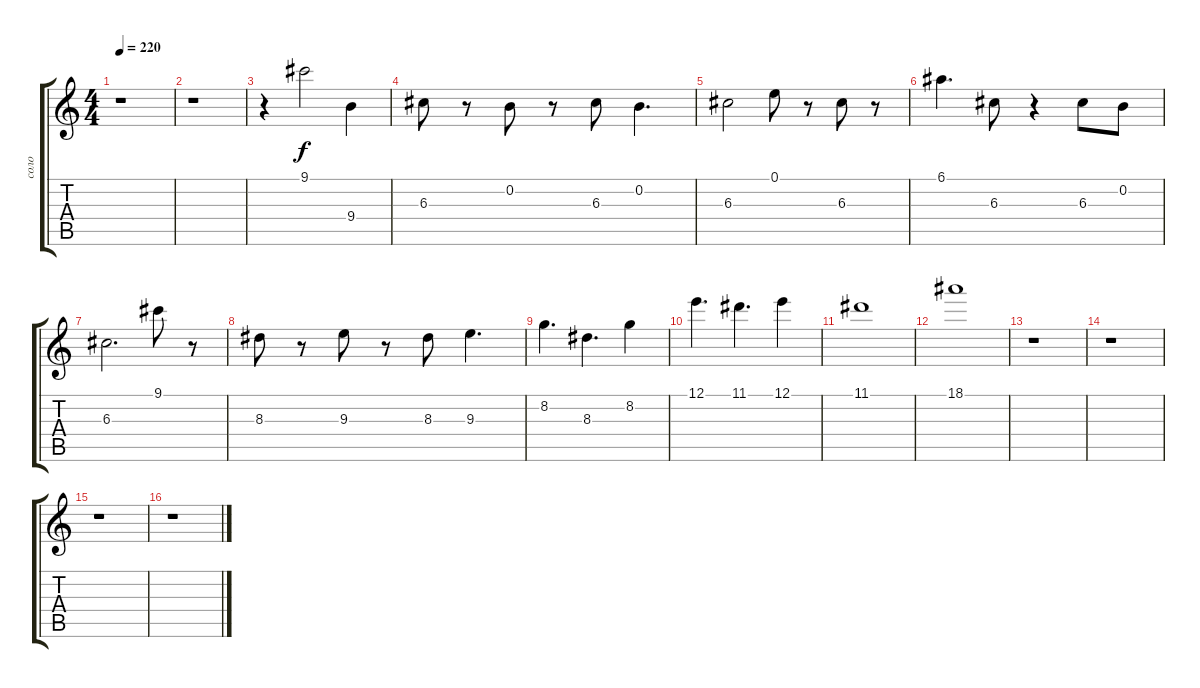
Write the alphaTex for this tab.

\track ("соло" "соло") {instrument distortionguitar}
\staff {score tabs}
\tuning (E4 B3 G3 D3 A2 E2) {hide}
\ts (4 4)
\tempo 220
\clef g2
\ks c
r.1{dy mp} |
r.1 |
r.4 9.1.2{dy f} 9.4.4 |
6.3.8 r.8 0.2.8 r.8 6.3.8 0.2.4{d} |
6.3.2 0.1.8 r.8 6.3.8 r.8 |
6.1.4{d} 6.3.8 r.4 6.3.8 0.2.8 |
6.3.2{d} 9.1.8 r.8 |
8.3.8 r.8 9.3.8 r.8 8.3.8 9.3.4{d} |
8.2.4{d} 8.3.4{d} 8.2.4 |
12.1.4{d} 11.1.4{d} 12.1.4 |
11.1.1 |
18.1.1 |
r.1 |
r.1 |
r.1 |
r.1
